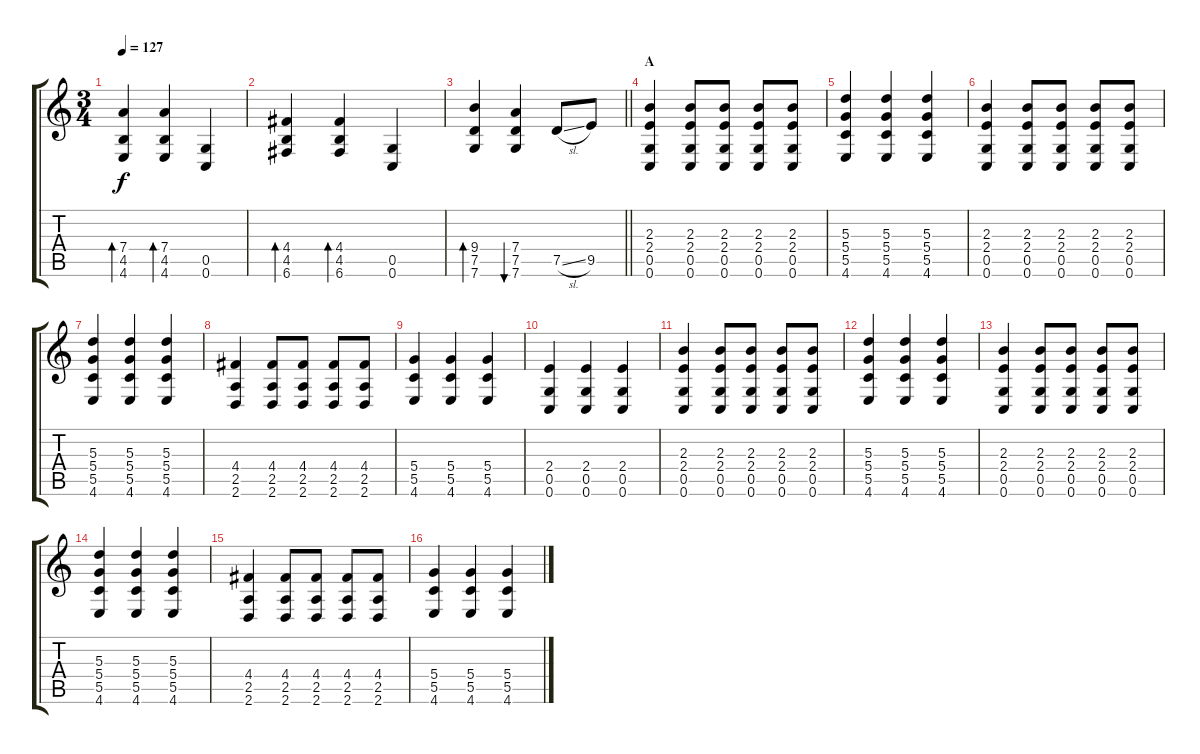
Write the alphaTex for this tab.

\track "" {instrument distortionguitar}
\staff {score tabs}
\tuning (G4 E4 A3 D3 G2 C2) {hide}
\ts (3 4)
\tempo 127
\clef g2
\ks c
(7.4 4.5 4.6).4{bd 60 dy f} (7.4 4.5 4.6).4{bd 60} (0.5 0.6).4 |
(4.4 4.5 6.6).4{bd 60} (4.4 4.5 6.6).4{bd 60} (0.5 0.6).4 |
\barLineRight lightlight
(9.4 7.5 7.6).4{bd 60} (7.4 7.5 7.6).4{bu 60} 7.5{sl}.8 9.5.8 |
\section ("" "A")
(2.3 2.4 0.5 0.6).4{instrument distortionguitar} (2.3 2.4 0.5 0.6).8 (2.3 2.4 0.5 0.6).8 (2.3 2.4 0.5 0.6).8 (2.3 2.4 0.5 0.6).8 |
(5.3 5.4 5.5 4.6).4 (5.3 5.4 5.5 4.6).4 (5.3 5.4 5.5 4.6).4 |
(2.3 2.4 0.5 0.6).4 (2.3 2.4 0.5 0.6).8 (2.3 2.4 0.5 0.6).8 (2.3 2.4 0.5 0.6).8 (2.3 2.4 0.5 0.6).8 |
(5.3 5.4 5.5 4.6).4 (5.3 5.4 5.5 4.6).4 (5.3 5.4 5.5 4.6).4 |
(4.4 2.5 2.6).4 (4.4 2.5 2.6).8 (4.4 2.5 2.6).8 (4.4 2.5 2.6).8 (4.4 2.5 2.6).8 |
(5.4 5.5 4.6).4 (5.4 5.5 4.6).4 (5.4 5.5 4.6).4 |
(2.4 0.5 0.6).4 (2.4 0.5 0.6).4 (2.4 0.5 0.6).4 |
(2.3 2.4 0.5 0.6).4 (2.3 2.4 0.5 0.6).8 (2.3 2.4 0.5 0.6).8 (2.3 2.4 0.5 0.6).8 (2.3 2.4 0.5 0.6).8 |
(5.3 5.4 5.5 4.6).4 (5.3 5.4 5.5 4.6).4 (5.3 5.4 5.5 4.6).4 |
(2.3 2.4 0.5 0.6).4 (2.3 2.4 0.5 0.6).8 (2.3 2.4 0.5 0.6).8 (2.3 2.4 0.5 0.6).8 (2.3 2.4 0.5 0.6).8 |
(5.3 5.4 5.5 4.6).4 (5.3 5.4 5.5 4.6).4 (5.3 5.4 5.5 4.6).4 |
(4.4 2.5 2.6).4 (4.4 2.5 2.6).8 (4.4 2.5 2.6).8 (4.4 2.5 2.6).8 (4.4 2.5 2.6).8 |
(5.4 5.5 4.6).4 (5.4 5.5 4.6).4 (5.4 5.5 4.6).4
